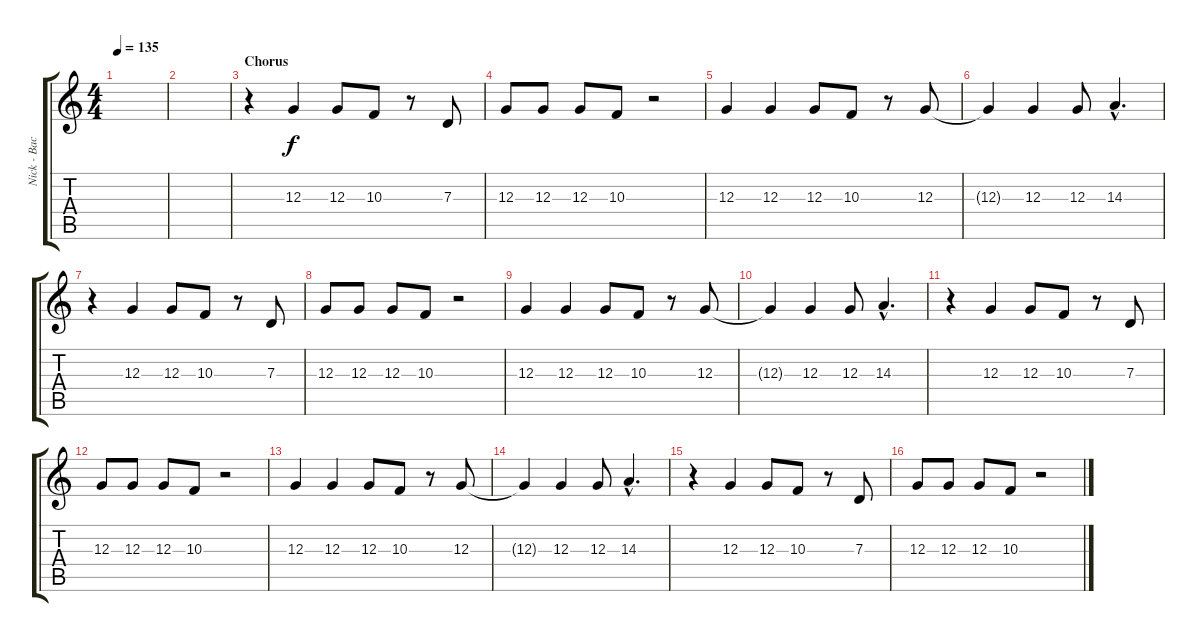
\track ("Nick - Backing Vocals" "Nick - Bac") {instrument electricpiano2}
\staff {score tabs}
\tuning (E4 B3 G3 D3 A2 E2) {hide}
\ts (4 4)
\tempo 135
\clef g2
\ks c
|
|
\section ("" "Chorus")
r.4 12.3.4 12.3.8 10.3.8 r.8 7.3.8 |
12.3.8 12.3.8 12.3.8 10.3.8 r.2 |
12.3.4 12.3.4 12.3.8 10.3.8 r.8 12.3.8 |
12.3{t}.4 12.3.4 12.3.8 14.3{hac}.4{d} |
r.4 12.3.4 12.3.8 10.3.8 r.8 7.3.8 |
12.3.8 12.3.8 12.3.8 10.3.8 r.2 |
12.3.4 12.3.4 12.3.8 10.3.8 r.8 12.3.8 |
12.3{t}.4 12.3.4 12.3.8 14.3{hac}.4{d} |
r.4 12.3.4 12.3.8 10.3.8 r.8 7.3.8 |
12.3.8 12.3.8 12.3.8 10.3.8 r.2 |
12.3.4 12.3.4 12.3.8 10.3.8 r.8 12.3.8 |
12.3{t}.4 12.3.4 12.3.8 14.3{hac}.4{d} |
r.4 12.3.4 12.3.8 10.3.8 r.8 7.3.8 |
12.3.8 12.3.8 12.3.8 10.3.8 r.2
